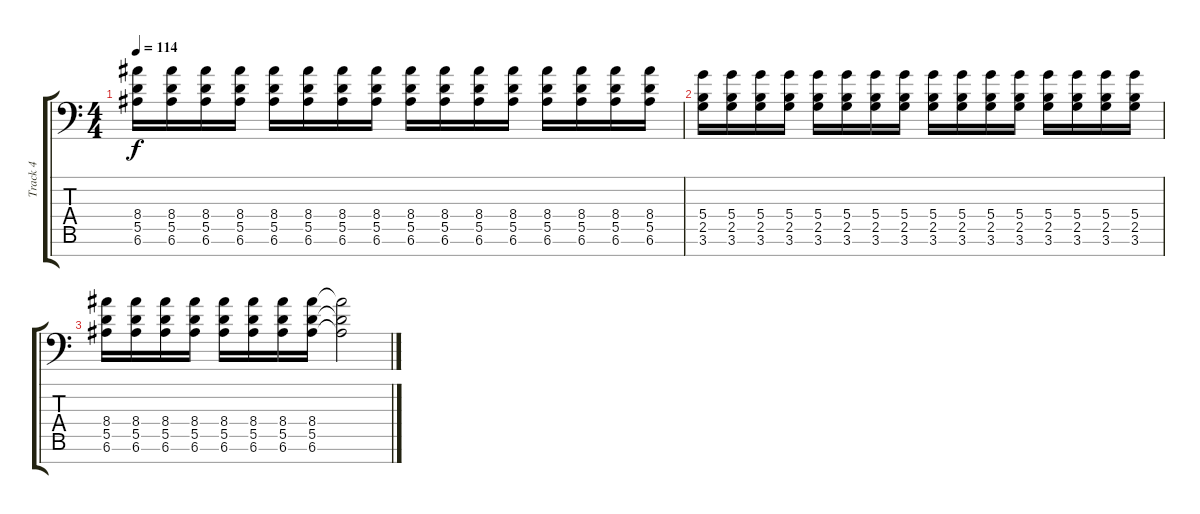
\track ("Track 4" "Track 4") {instrument electricguitarclean}
\staff {score tabs}
\tuning (E4 B3 G3 D3 A2 E2 C-1) {hide}
\ts (4 4)
\tempo 114
\clef f4
\ks c
(8.4 5.5 6.6).16{dy f} (8.4 5.5 6.6).16 (8.4 5.5 6.6).16 (8.4 5.5 6.6).16 (8.4 5.5 6.6).16 (8.4 5.5 6.6).16 (8.4 5.5 6.6).16 (8.4 5.5 6.6).16 (8.4 5.5 6.6).16 (8.4 5.5 6.6).16 (8.4 5.5 6.6).16 (8.4 5.5 6.6).16 (8.4 5.5 6.6).16 (8.4 5.5 6.6).16 (8.4 5.5 6.6).16 (8.4 5.5 6.6).16 |
(5.4 2.5 3.6).16 (5.4 2.5 3.6).16 (5.4 2.5 3.6).16 (5.4 2.5 3.6).16 (5.4 2.5 3.6).16 (5.4 2.5 3.6).16 (5.4 2.5 3.6).16 (5.4 2.5 3.6).16 (5.4 2.5 3.6).16 (5.4 2.5 3.6).16 (5.4 2.5 3.6).16 (5.4 2.5 3.6).16 (5.4 2.5 3.6).16 (5.4 2.5 3.6).16 (5.4 2.5 3.6).16 (5.4 2.5 3.6).16 |
(8.4 5.5 6.6).16 (8.4 5.5 6.6).16 (8.4 5.5 6.6).16 (8.4 5.5 6.6).16 (8.4 5.5 6.6).16 (8.4 5.5 6.6).16 (8.4 5.5 6.6).16 (8.4 5.5 6.6).16 (8.4{t} 5.5{t} 6.6{t}).2
